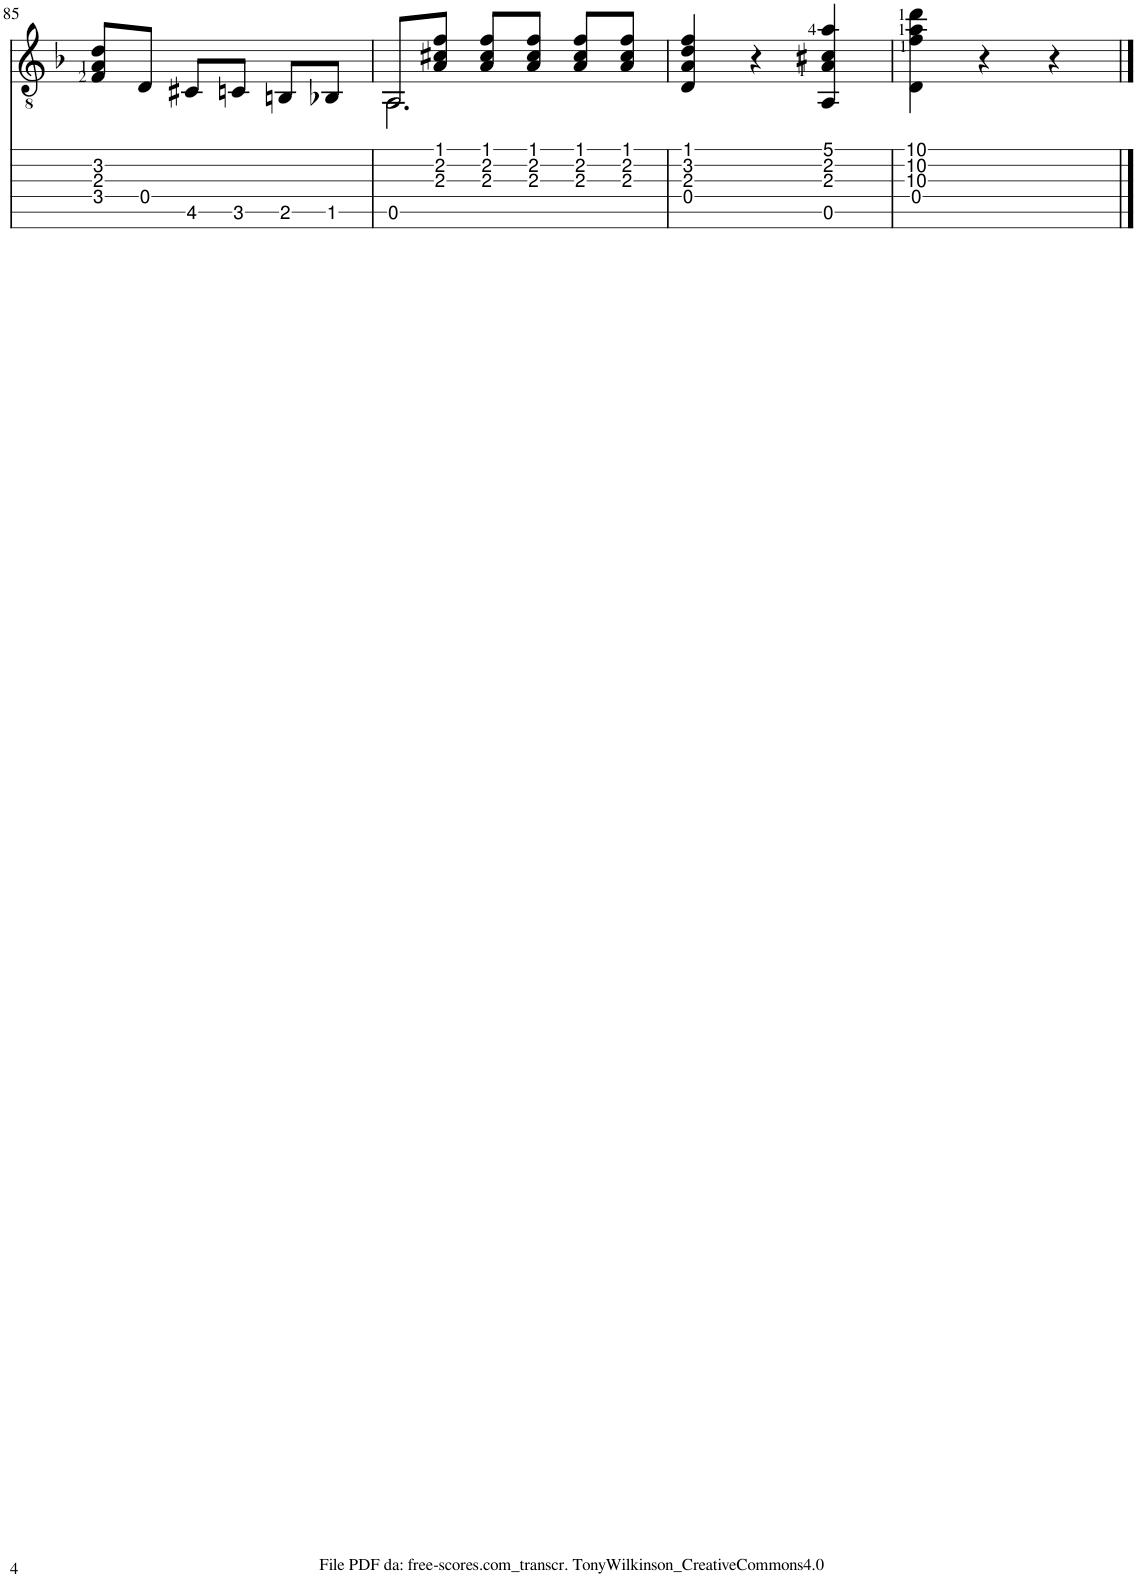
**kern	**kern
*part1	*part1
*staff2	*staff1
*I"Guitar	*
*I'Guit.	*
!!LO:PB:g=z
*	*clefGv2
*k[b-]	*k[b-]
*M3/4	*M3/4
=85	=85
8F\ 8A\ 8d\L	8F/ 8A/ 8d/L
8DJ	8D/J
8C#L	8C#X/L
8CJ	8Cn/J
8BBL	8BBn/L
8BB-J	8BB-X/J
=86	=86
*^	*
!	!	!LO:N:head=open
*	*	*^
8AAL	2.AA	8AA/L	2.AA\
8A\ 8c#\ 8f\J	.	8A/ 8c#X/ 8f/J	.
8A\ 8c#\ 8f\L	.	8A/ 8c#/ 8f/L	.
8A\ 8c#\ 8f\J	.	8A/ 8c#/ 8f/J	.
8A\ 8c#\ 8f\L	.	8A/ 8c#/ 8f/L	.
8A\ 8c#\ 8f\J	.	8A/ 8c#/ 8f/J	.
*v	*v	*	*
*	*v	*v
=87	=87
4D 4A 4d 4f	4D/ 4A/ 4d/ 4f/
4r	4r
4AA 4A 4c# 4a	4AA/ 4A/ 4c#X/ 4a/
=88	=88
4D 4f 4a 4dd	4D\ 4f\ 4a\ 4dd\
4r	4r
4r	4r
==	==
*-	*-
